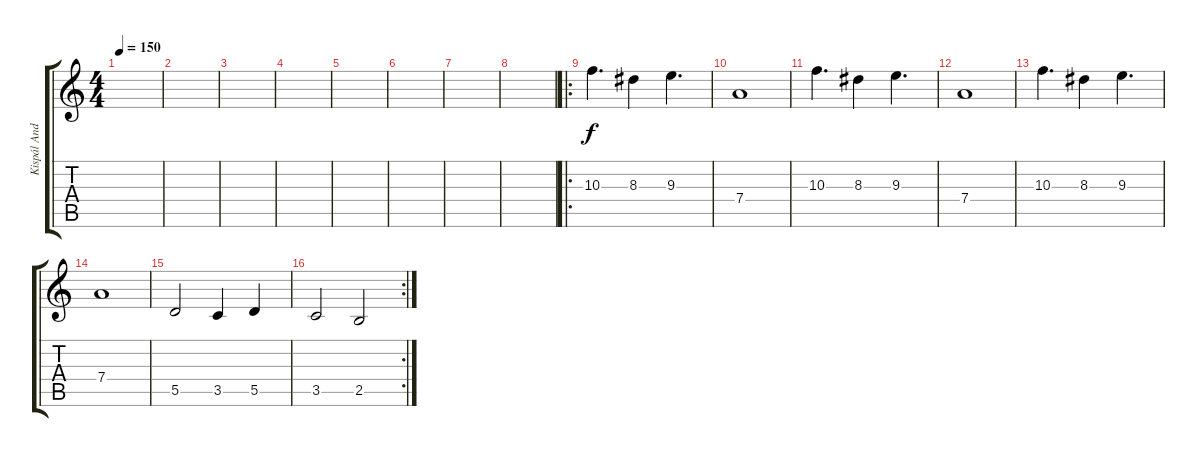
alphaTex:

\track ("Kispál András (slide)" "Kispál And") {instrument overdrivenguitar}
\staff {score tabs}
\tuning (E4 B3 G3 D3 A2 E2) {hide}
\ts (4 4)
\tempo 150
\clef g2
\ks c
|
|
|
|
|
|
|
|
\ro
10.3.4{d} 8.3.4 9.3.4{d} |
7.4.1 |
10.3.4{d} 8.3.4 9.3.4{d} |
7.4.1 |
10.3.4{d} 8.3.4 9.3.4{d} |
7.4.1 |
5.5.2 3.5.4 5.5.4 |
\rc 2
3.5.2 2.5.2
